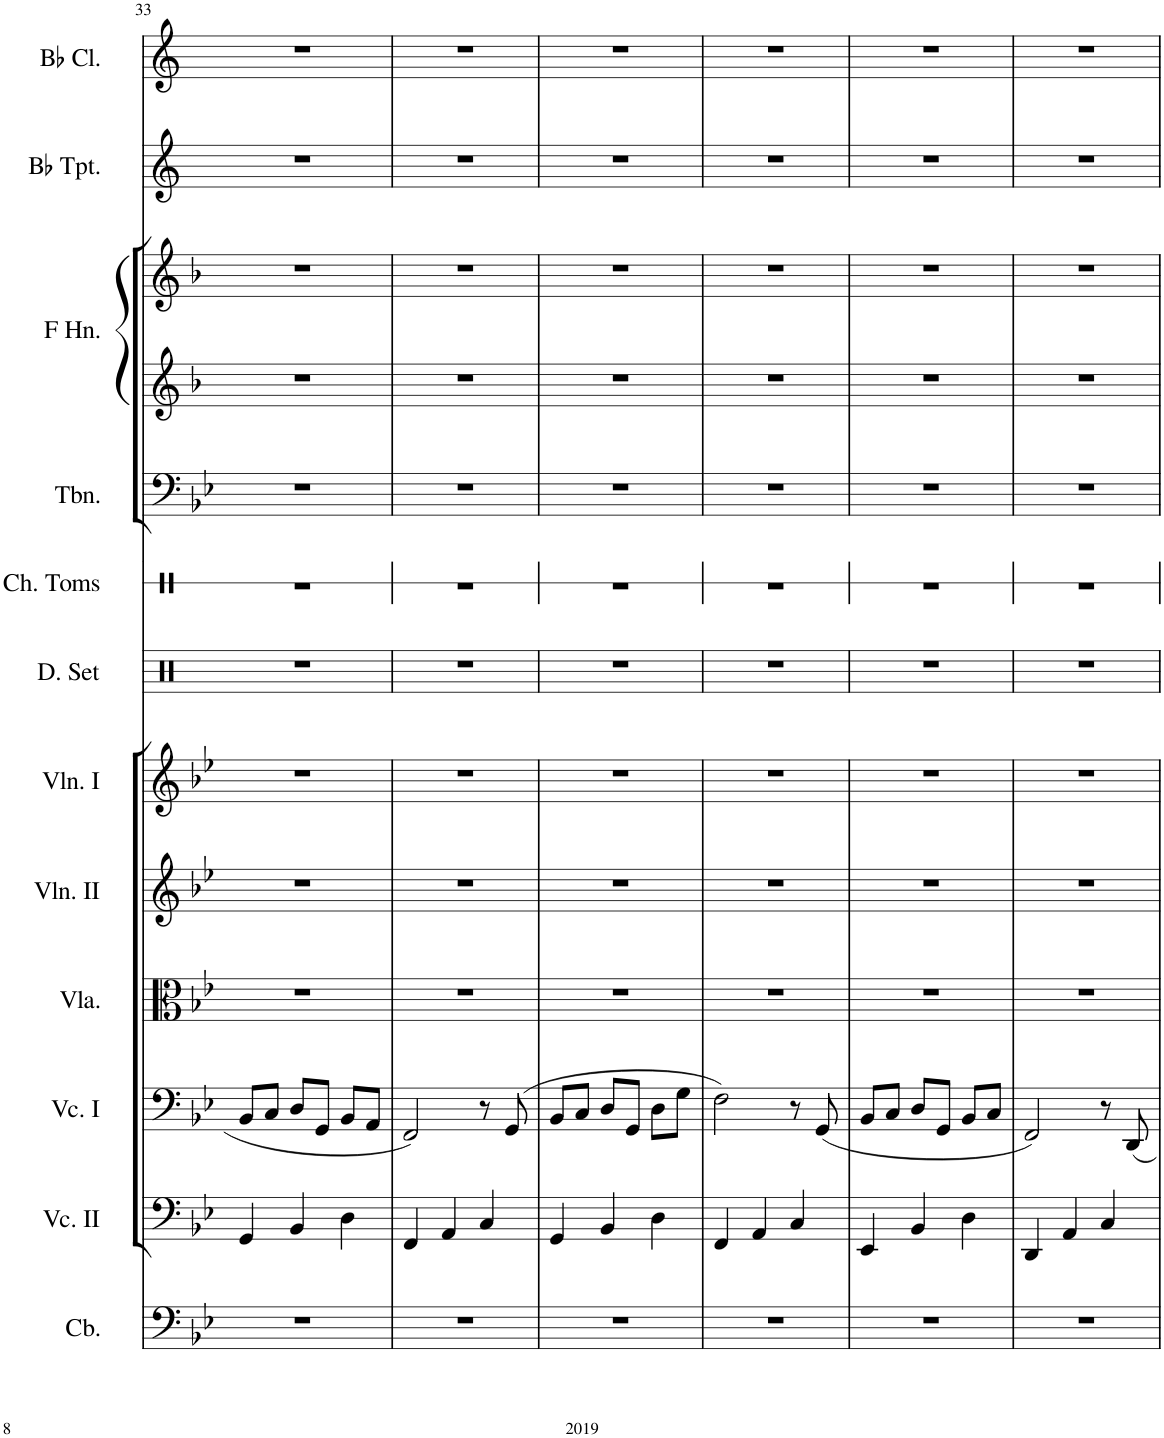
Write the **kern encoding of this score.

**kern	**kern	**kern	**kern	**kern	**kern	**kern	**kern	**kern	**kern	**kern	**kern	**kern
*part12	*part11	*part10	*part9	*part8	*part7	*part6	*part5	*part4	*part3	*part3	*part2	*part1
*staff13	*staff12	*staff11	*staff10	*staff9	*staff8	*staff7	*staff6	*staff5	*staff4	*staff3	*staff2	*staff1
*I"Contrabasses	*I"Violoncellos II	*I"Violoncellos I	*I"Violas	*I"Violins II	*I"Violins I	*I"Drumset	*I"Chinese Tom-Toms	*I"Trombone	*I"French Horn	*	*I"Trumpets in Bb	*I"Clarinets in Bb
*I'Cb.	*I'Vc. II	*I'Vc. I	*I'Vla.	*I'Vln. II	*I'Vln. I	*I'D. Set	*I'Ch. Toms	*I'Tbn.	*I'F Hn.	*	*	*
!!LO:PB:g=z
*clefF4	*clefF4	*clefF4	*clefC3	*clefG2	*clefG2	*clefX	*clefX	*clefF4	*clefG2	*clefG2	*clefG2	*clefG2
*Trd7c12	*	*	*	*	*	*	*	*	*Trd4c7	*Trd4c7	*Trd1c2	*Trd1c2
*k[b-e-]	*k[b-e-]	*k[b-e-]	*k[b-e-]	*k[b-e-]	*k[b-e-]	*k[]	*k[]	*k[b-e-]	*k[b-]	*k[b-]	*k[]	*k[]
*M3/4	*M3/4	*M3/4	*M3/4	*M3/4	*M3/4	*M3/4	*M3/4	*M3/4	*M3/4	*M3/4	*M3/4	*M3/4
=33	=33	=33	=33	=33	=33	=33	=33	=33	=33	=33	=33	=33
2.r	4GG/	8BB-/L	2.r	2.r	2.r	2.r	2.r	2.r	2.r	2.r	2.r	2.r
.	.	8C/J	.	.	.	.	.	.	.	.	.	.
.	4BB-/	8D/L	.	.	.	.	.	.	.	.	.	.
.	.	8GG/J	.	.	.	.	.	.	.	.	.	.
.	4D\	8BB-/L	.	.	.	.	.	.	.	.	.	.
.	.	8AA/J	.	.	.	.	.	.	.	.	.	.
=34	=34	=34	=34	=34	=34	=34	=34	=34	=34	=34	=34	=34
2.r	4FF/	2FF/	2.r	2.r	2.r	2.r	2.r	2.r	2.r	2.r	2.r	2.r
.	4AA/	.	.	.	.	.	.	.	.	.	.	.
.	4C/	8r	.	.	.	.	.	.	.	.	.	.
.	.	(8GG/	.	.	.	.	.	.	.	.	.	.
=35	=35	=35	=35	=35	=35	=35	=35	=35	=35	=35	=35	=35
2.r	4GG/	8BB-/L	2.r	2.r	2.r	2.r	2.r	2.r	2.r	2.r	2.r	2.r
.	.	8C/J	.	.	.	.	.	.	.	.	.	.
.	4BB-/	8D/L	.	.	.	.	.	.	.	.	.	.
.	.	8GG/J	.	.	.	.	.	.	.	.	.	.
.	4D\	8D\L	.	.	.	.	.	.	.	.	.	.
.	.	8G\J	.	.	.	.	.	.	.	.	.	.
=36	=36	=36	=36	=36	=36	=36	=36	=36	=36	=36	=36	=36
2.r	4FF/	2F\)	2.r	2.r	2.r	2.r	2.r	2.r	2.r	2.r	2.r	2.r
.	4AA/	.	.	.	.	.	.	.	.	.	.	.
.	4C/	8r	.	.	.	.	.	.	.	.	.	.
.	.	(8GG/	.	.	.	.	.	.	.	.	.	.
=37	=37	=37	=37	=37	=37	=37	=37	=37	=37	=37	=37	=37
2.r	4EE-/	8BB-/L	2.r	2.r	2.r	2.r	2.r	2.r	2.r	2.r	2.r	2.r
.	.	8C/J	.	.	.	.	.	.	.	.	.	.
.	4BB-/	8D/L	.	.	.	.	.	.	.	.	.	.
.	.	8GG/J	.	.	.	.	.	.	.	.	.	.
.	4D\	8BB-/L	.	.	.	.	.	.	.	.	.	.
.	.	8C/J	.	.	.	.	.	.	.	.	.	.
=38	=38	=38	=38	=38	=38	=38	=38	=38	=38	=38	=38	=38
2.r	4DD/	2FF/)	2.r	2.r	2.r	2.r	2.r	2.r	2.r	2.r	2.r	2.r
.	4AA/	.	.	.	.	.	.	.	.	.	.	.
.	4C/	8r	.	.	.	.	.	.	.	.	.	.
.	.	8DD/	.	.	.	.	.	.	.	.	.	.
=	=	=	=	=	=	=	=	=	=	=	=	=
*-	*-	*-	*-	*-	*-	*-	*-	*-	*-	*-	*-	*-
